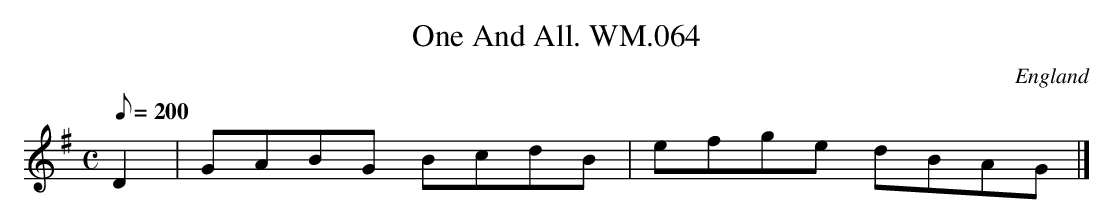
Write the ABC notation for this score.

X:1
T:One And All. WM.064
M:C
L:1/8
Q:200
O:England
K:G
D2|GABG BcdB|efge dBAG|]
